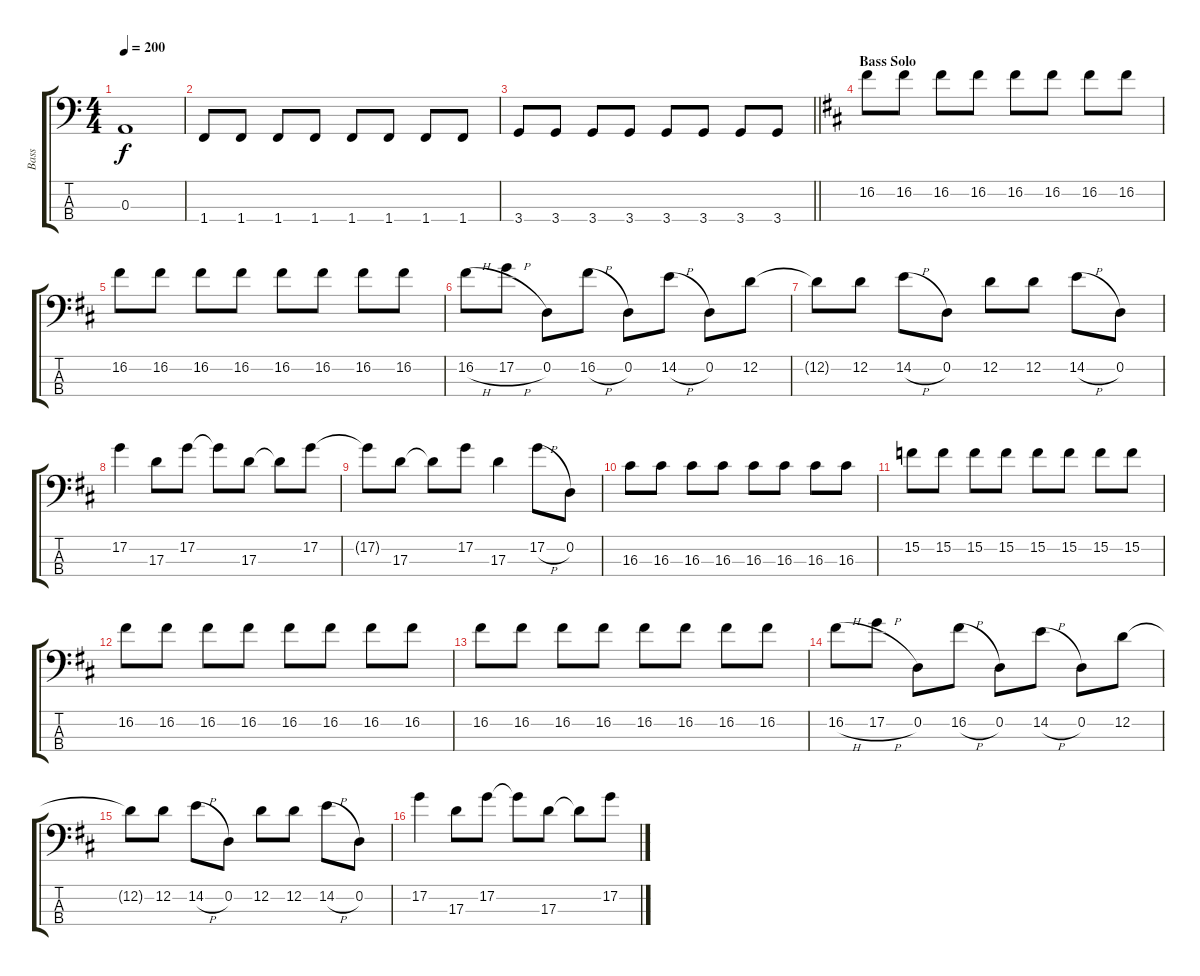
\track ("Bass" "Bass") {instrument electricbassfinger}
\staff {score tabs}
\tuning (G2 D2 A1 E1) {hide}
\ts (4 4)
\tempo 200
\clef f4
\ks c
0.3{t}.1{dy f} |
1.4.8 1.4.8 1.4.8 1.4.8 1.4.8 1.4.8 1.4.8 1.4.8 |
\barLineRight lightlight
3.4.8 3.4.8 3.4.8 3.4.8 3.4.8 3.4.8 3.4.8 3.4.8 |
\section ("" "Bass Solo")
\ks d
16.2.8 16.2.8 16.2.8 16.2.8 16.2.8 16.2.8 16.2.8 16.2.8 |
16.2.8 16.2.8 16.2.8 16.2.8 16.2.8 16.2.8 16.2.8 16.2.8 |
16.2{h}.8 17.2{h}.8 0.2.8 16.2{h}.8 0.2.8 14.2{h}.8 0.2.8 12.2.8 |
12.2{t}.8 12.2.8 14.2{h}.8 0.2.8 12.2.8 12.2.8 14.2{h}.8 0.2.8 |
17.2.4 17.3.8 17.2.8 17.2{t}.8 17.3.8 17.3{t}.8 17.2.8 |
17.2{t}.8 17.3.8 17.3{t}.8 17.2.8 17.3.4 17.2{h}.8 0.2.8 |
16.3.8 16.3.8 16.3.8 16.3.8 16.3.8 16.3.8 16.3.8 16.3.8 |
15.2.8 15.2.8 15.2.8 15.2.8 15.2.8 15.2.8 15.2.8 15.2.8 |
16.2.8 16.2.8 16.2.8 16.2.8 16.2.8 16.2.8 16.2.8 16.2.8 |
16.2.8 16.2.8 16.2.8 16.2.8 16.2.8 16.2.8 16.2.8 16.2.8 |
16.2{h}.8 17.2{h}.8 0.2.8 16.2{h}.8 0.2.8 14.2{h}.8 0.2.8 12.2.8 |
12.2{t}.8 12.2.8 14.2{h}.8 0.2.8 12.2.8 12.2.8 14.2{h}.8 0.2.8 |
17.2.4 17.3.8 17.2.8 17.2{t}.8 17.3.8 17.3{t}.8 17.2.8
